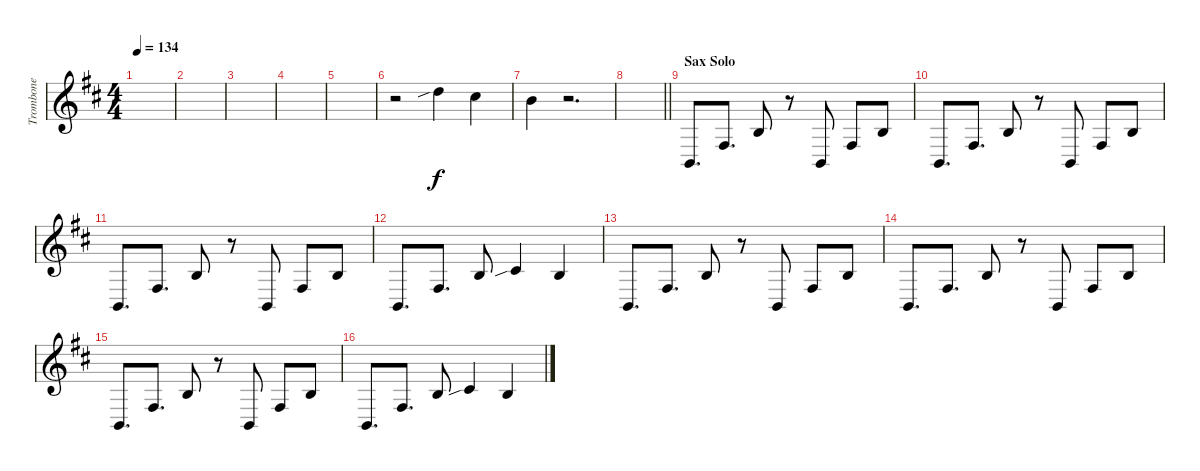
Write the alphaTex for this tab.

\track ("Trombone" "Trombone") {instrument trombone}
\staff {score}
\tuning (E4 B3 G3 D3 A2 E2) {hide}
\ts (4 4)
\tempo 134
\clef g2
\ks bminor
|
|
|
|
|
r.2 10.1{sib}.4 9.1.4 |
7.1.4 r.2{d} |
\barLineRight lightlight
|
\section ("" "Sax Solo")
2.5.8{d volume 11} 4.4.8{d} 0.2.8 r.8 2.5.8 4.4.8 0.2.8 |
2.5.8{d} 4.4.8{d} 0.2.8 r.8 2.5.8 4.4.8 0.2.8 |
2.5.8{d} 4.4.8{d} 0.2.8 r.8 2.5.8 4.4.8 0.2.8 |
2.5.8{d} 4.4.8{d} 0.2.8 2.2{sib}.4 0.2.4 |
2.5.8{d} 4.4.8{d} 0.2.8 r.8 2.5.8 4.4.8 0.2.8 |
2.5.8{d} 4.4.8{d} 0.2.8 r.8 2.5.8 4.4.8 0.2.8 |
2.5.8{d} 4.4.8{d} 0.2.8 r.8 2.5.8 4.4.8 0.2.8 |
2.5.8{d} 4.4.8{d} 0.2.8 2.2{sib}.4 0.2.4
